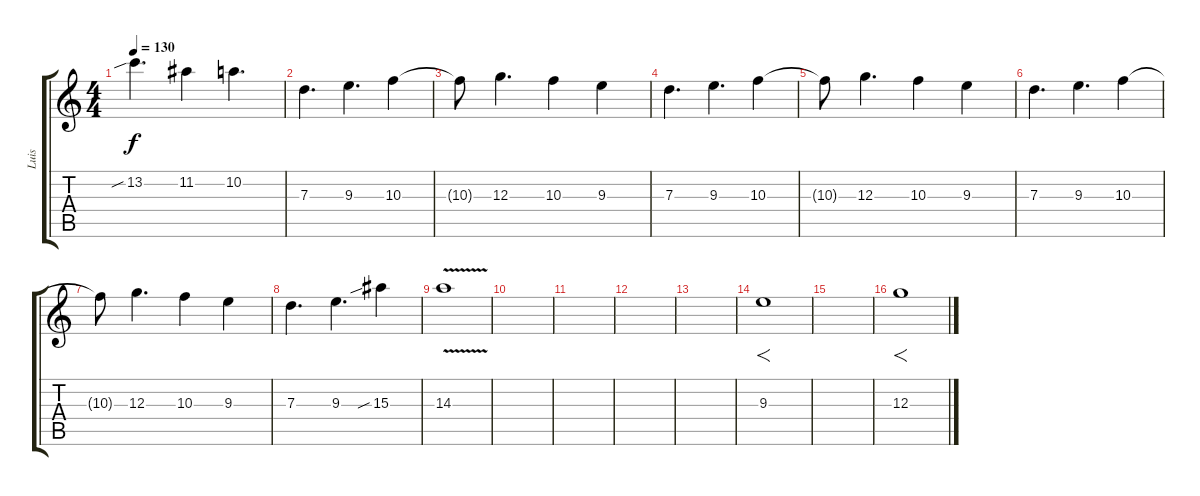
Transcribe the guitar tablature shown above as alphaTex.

\track ("Luis" "Luis") {instrument distortionguitar}
\staff {score tabs}
\tuning (E4 B3 G3 D3 A2 E2) {hide}
\ts (4 4)
\tempo 130
\clef g2
\ks c
13.2{sib}.4{d dy f} 11.2.4 10.2.4{d} |
7.3.4{d} 9.3.4{d} 10.3.4 |
10.3{t}.8 12.3.4{d} 10.3.4 9.3.4 |
7.3.4{d} 9.3.4{d} 10.3.4 |
10.3{t}.8 12.3.4{d} 10.3.4 9.3.4 |
7.3.4{d} 9.3.4{d} 10.3.4 |
10.3{t}.8 12.3.4{d} 10.3.4 9.3.4 |
7.3.4{d} 9.3.4{d} 15.3{sib}.4 |
14.3{v}.1 |
|
|
|
|
9.3.1{f} |
|
12.3.1{f}
